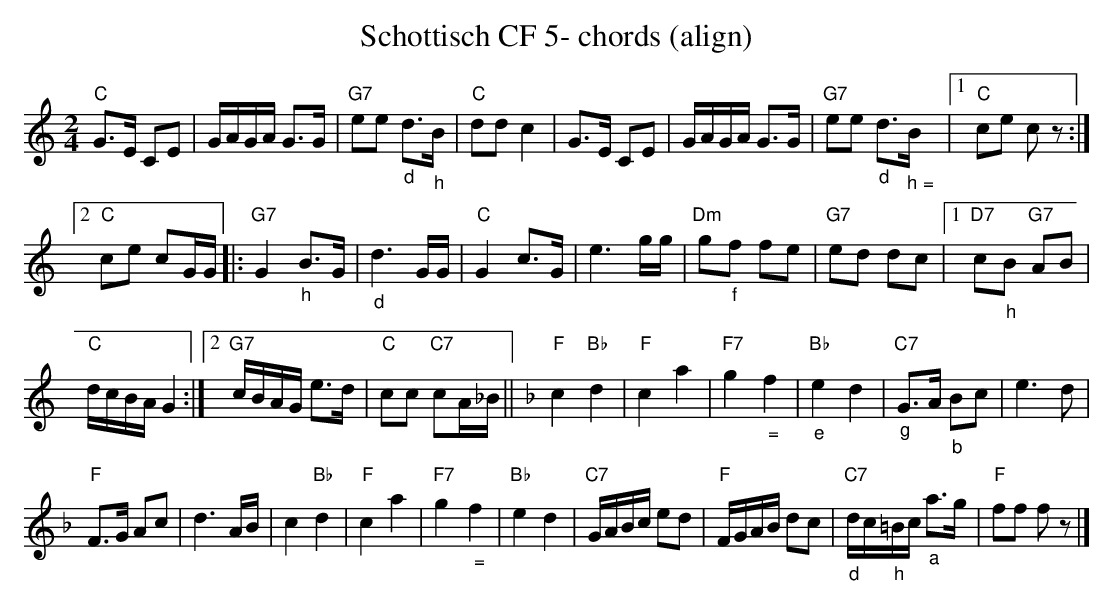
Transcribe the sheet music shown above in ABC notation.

X:1
T:Schottisch CF 5- chords (align)
M:2/4
L:1/16
K:Cmaj%%MIDI gchordon
"C"G3E C2E2 | GAGA G3G | "G7"e2e2 "_d"d3"_h"B | "C"d2d2c4 | G3E C2E2 | GAGA G3G | \
"G7"e2e2 "_d"d3"_ h ="B |1 "C"c2e2 c2z2 :|2
 "C"c2e2 c2GG |: "G7"G4 "_h"B3G | "_d"d6GG | "C"G4c3G | \
e6gg | "Dm"g2"_f"f2 f2e2 | "G7"e2d2 d2c2 |1 "D7"c2"_h"B2 "G7"A2B2 |
 "C"dcBA G4 :|2 "G7"cBAG e3d | \
"C"c2c2 "C7"c2A_B || [K:Fmaj] "F"c4"Bb"d4 | "F"c4 a4 | "F7"g4"_ ="f4 | "Bb""_e"e4d4 | "C7""_g"G3A "_b"B2c2 | e6d2 |
 "F"F3G A2c2 | d6AB | \
c4"Bb"d4 | "F"c4 a4 | "F7"g4"_ ="f4 | "Bb"e4d4 | "C7"GABc e2d2 | "F"FGAB d2c2 | "C7""_d"dc"_h"=Bc "_a"a3g | "F"f2f2 f2z2 |]
